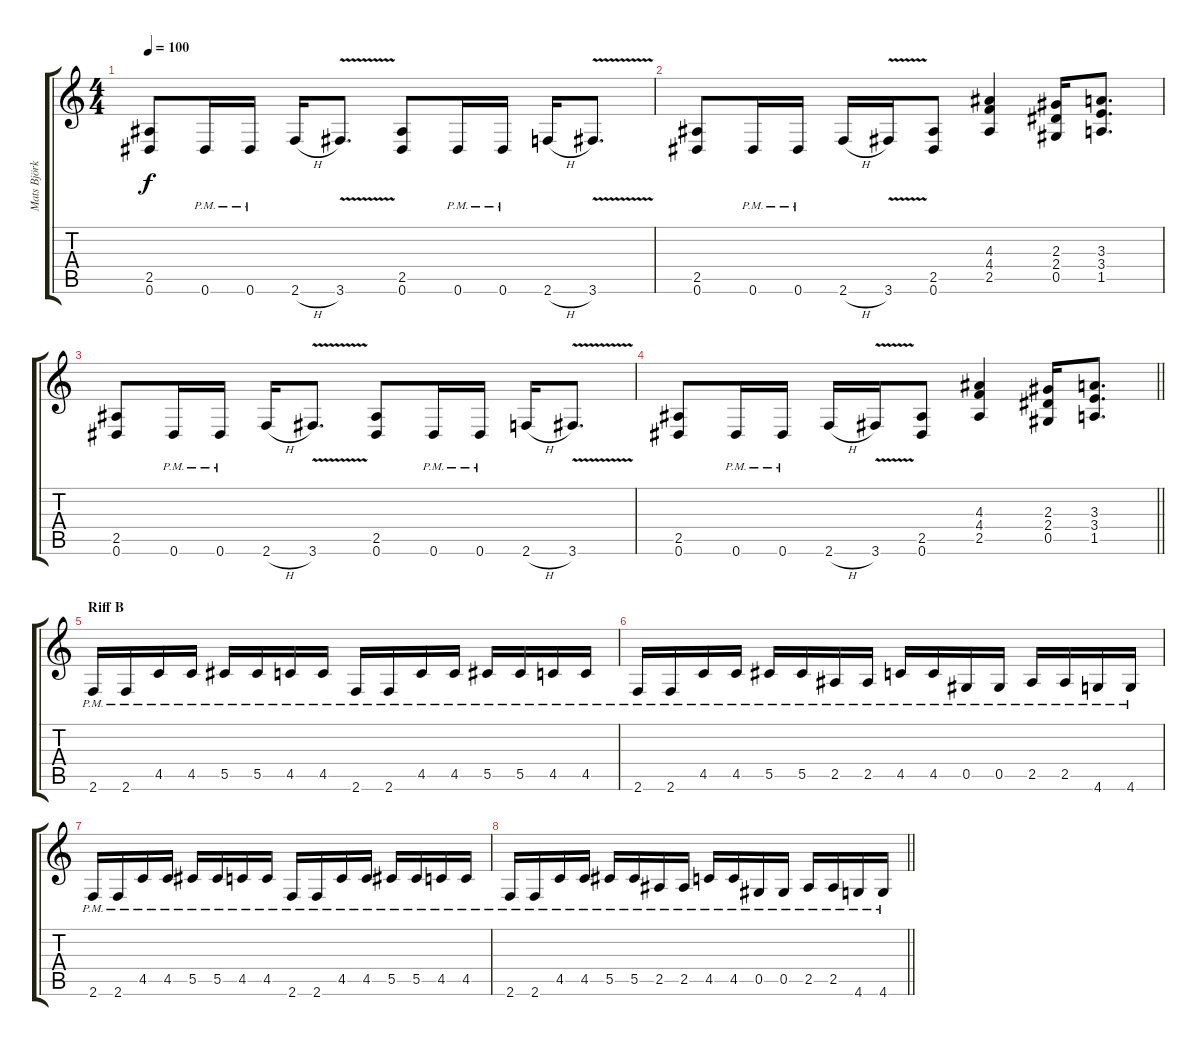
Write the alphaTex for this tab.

\track ("Mats Björkman" "Mats Björk") {instrument distortionguitar}
\staff {score tabs}
\tuning (Eb4 Bb3 Gb3 Db3 Ab2 Eb2) {hide}
\ts (4 4)
\tempo 100
\clef g2
\ks c
(2.5 0.6).8{dy f} 0.6{pm}.16 0.6{pm}.16 2.6{h}.16 3.6{v}.8{d} (2.5 0.6).8 0.6{pm}.16 0.6{pm}.16 2.6{h}.16 3.6{v}.8{d} |
(2.5 0.6).8 0.6{pm}.16 0.6{pm}.16 2.6{h}.16 3.6{v}.16 (2.5 0.6).8 (4.3 4.4 2.5).4 (2.3 2.4 0.5).16 (3.3 3.4 1.5).8{d} |
(2.5 0.6).8 0.6{pm}.16 0.6{pm}.16 2.6{h}.16 3.6{v}.8{d} (2.5 0.6).8 0.6{pm}.16 0.6{pm}.16 2.6{h}.16 3.6{v}.8{d} |
\barLineRight lightlight
(2.5 0.6).8 0.6{pm}.16 0.6{pm}.16 2.6{h}.16 3.6{v}.16 (2.5 0.6).8 (4.3 4.4 2.5).4 (2.3 2.4 0.5).16 (3.3 3.4 1.5).8{d} |
\section ("" "Riff B")
2.6{pm}.16 2.6{pm}.16 4.5{pm}.16 4.5{pm}.16 5.5{pm}.16 5.5{pm}.16 4.5{pm}.16 4.5{pm}.16 2.6{pm}.16 2.6{pm}.16 4.5{pm}.16 4.5{pm}.16 5.5{pm}.16 5.5{pm}.16 4.5{pm}.16 4.5{pm}.16 |
2.6{pm}.16 2.6{pm}.16 4.5{pm}.16 4.5{pm}.16 5.5{pm}.16 5.5{pm}.16 2.5{pm}.16 2.5{pm}.16 4.5{pm}.16 4.5{pm}.16 0.5{pm}.16 0.5{pm}.16 2.5{pm}.16 2.5{pm}.16 4.6{pm}.16 4.6{pm}.16 |
2.6{pm}.16 2.6{pm}.16 4.5{pm}.16 4.5{pm}.16 5.5{pm}.16 5.5{pm}.16 4.5{pm}.16 4.5{pm}.16 2.6{pm}.16 2.6{pm}.16 4.5{pm}.16 4.5{pm}.16 5.5{pm}.16 5.5{pm}.16 4.5{pm}.16 4.5{pm}.16 |
\barLineRight lightlight
2.6{pm}.16 2.6{pm}.16 4.5{pm}.16 4.5{pm}.16 5.5{pm}.16 5.5{pm}.16 2.5{pm}.16 2.5{pm}.16 4.5{pm}.16 4.5{pm}.16 0.5{pm}.16 0.5{pm}.16 2.5{pm}.16 2.5{pm}.16 4.6{pm}.16 4.6{pm}.16
